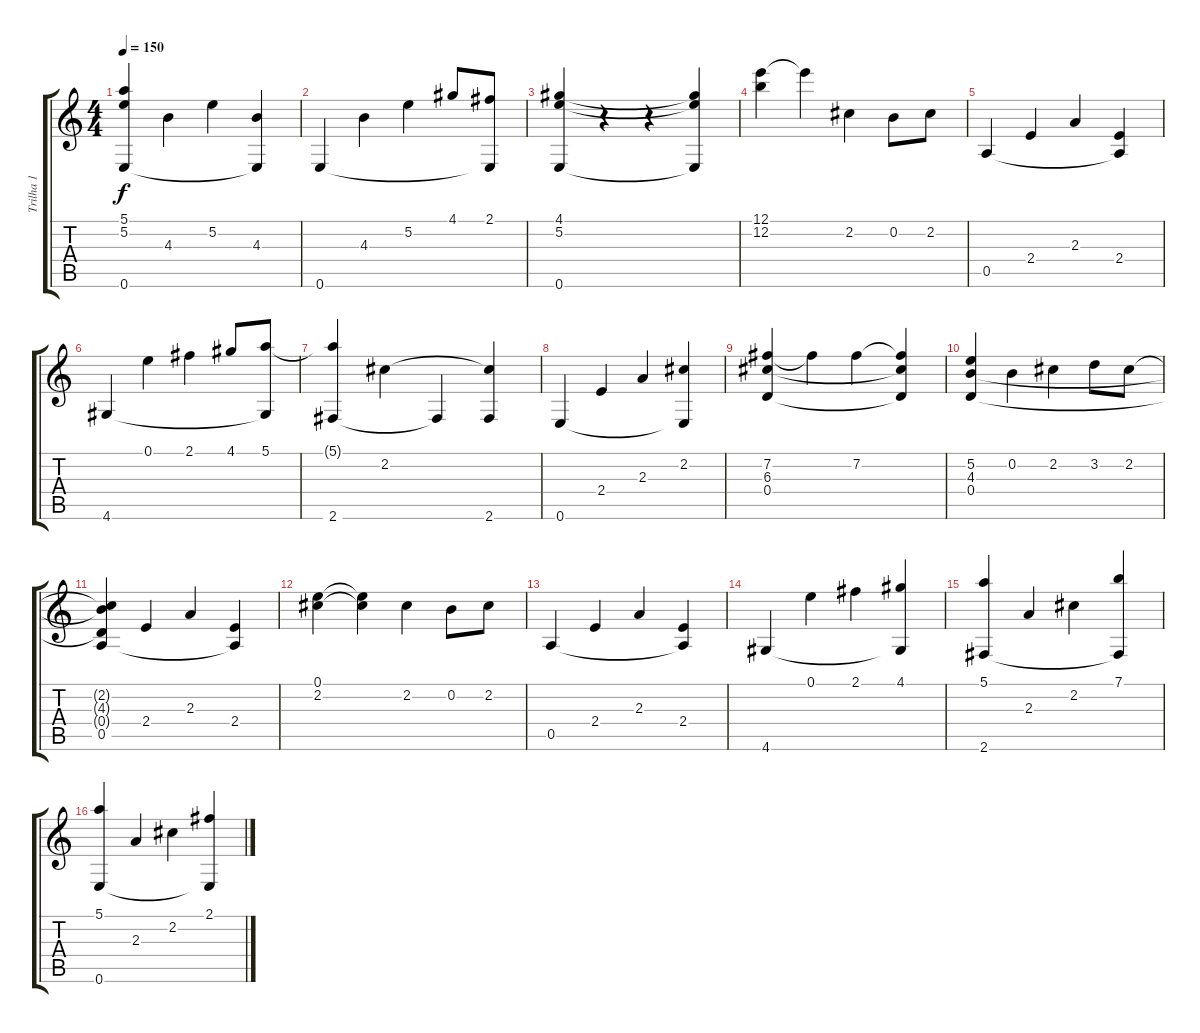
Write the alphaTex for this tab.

\track ("Trilha 1" "Trilha 1") {instrument acousticguitarsteel}
\staff {score tabs}
\tuning (E4 B3 G3 D3 A2 E2) {hide}
\ts (4 4)
\tempo 150
\clef g2
\ks c
(5.1 5.2 0.6).4{dy f} 4.3.4 5.2.4 (4.3 0.6{t}).4 |
0.6.4 4.3.4 5.2.4 4.1.8 (2.1 0.6{t}).8 |
(4.1 5.2 0.6).4 r.4 r.4 (4.1{t} 5.2{t} 0.6{t}).4 |
(12.1 12.2).4 12.1{t}.4 2.2.4 0.2.8 2.2.8 |
0.5.4 2.4.4 2.3.4 (2.4 0.5{t}).4 |
4.6.4 0.1.4 2.1.4 4.1.8 (5.1 4.6{t}).8 |
(5.1{t} 2.6).4 2.2.4 2.6{t}.4 (2.2{t} 2.6).4 |
0.6.4 2.4.4 2.3.4 (2.2 0.6{t}).4 |
(7.2 6.3 0.4).4 7.2{t}.4 7.2.4 (7.2{t} 6.3{t} 0.4{t}).4 |
(5.2 4.3 0.4).4 0.2.4 2.2.4 3.2.8 2.2.8 |
(2.2{t} 4.3{t} 0.4{t} 0.5).4 2.4.4 2.3.4 (2.4 0.5{t}).4 |
(0.1 2.2).4 (0.1{t} 2.2{t}).4 2.2.4 0.2.8 2.2.8 |
0.5.4 2.4.4 2.3.4 (2.4 0.5{t}).4 |
4.6.4 0.1.4 2.1.4 (4.1 4.6{t}).4 |
(5.1 2.6).4 2.3.4 2.2.4 (7.1 2.6{t}).4 |
(5.1 0.6).4 2.3.4 2.2.4 (2.1 0.6{t}).4
